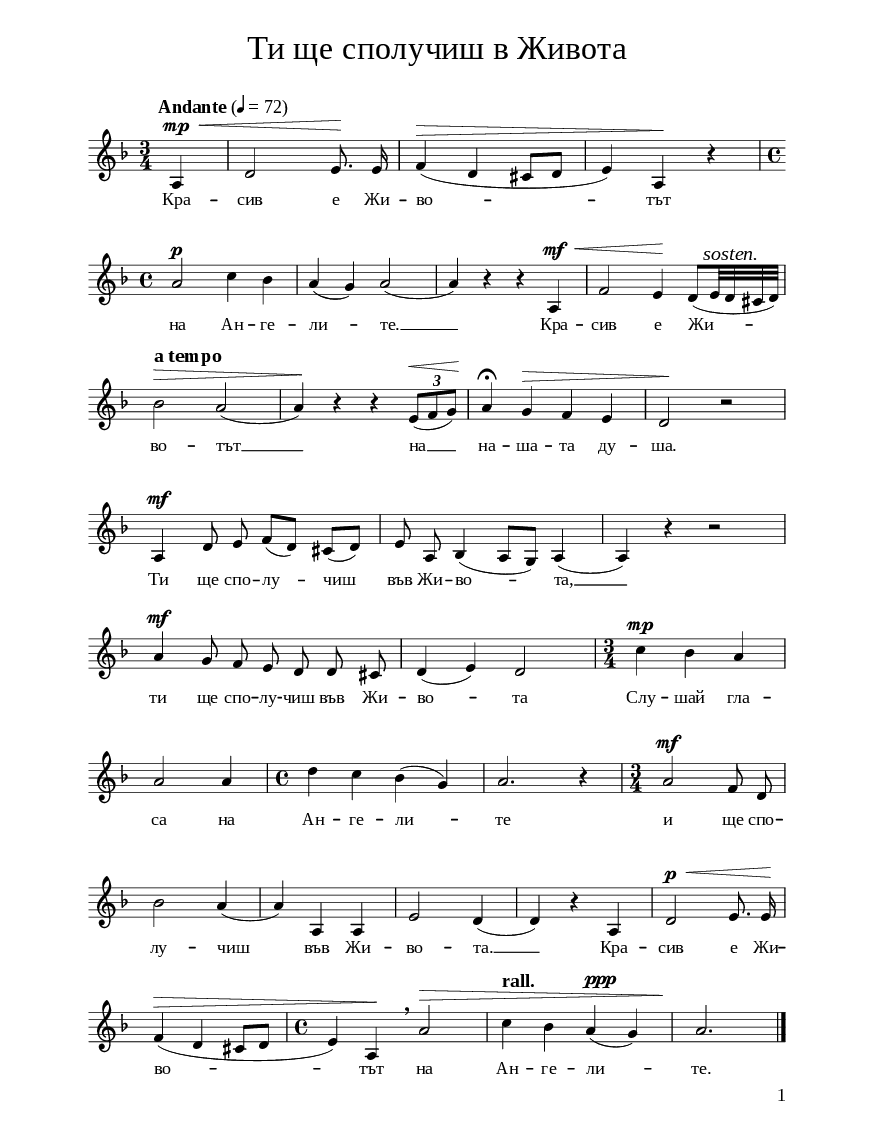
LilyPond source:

\version "2.24.2"

% include paper part and global functions
\include "include/globals.ily"

\bookpart {
  \label #'ref214
  \tocItem \markup "Ти ще сполучиш в Живота"
  \include "include/bookpart-paper.ily"
  \score {
    \include "include/score-layout.ily"
    \new Voice \absolute {
      \clef treble
      \key d \minor
      \time 3/4
      \tempoFunc "Andante" 4 "72"
      \autoBeamOff
      \partial 4

      a4^\mp^\< | d'2 e'8. \! e'16 | f'4^\> ( d'4 cis'8[d'8] |  e'4 ) a4 \! r4 | \break

      \time 4/4  a'2^ \p c''4 bes'4 | a'4 ( g'4 ) a'2 ( | a'4 ) r4 r4 a4^\mf ^\< | f'2 e'4 \! d'8 ^\markup { \huge \italic "   sosten."} [( e'32 d'32 cis'32 d'32 )] | \break

      \once \override Hairpin.shorten-pair = #'(0 . -3) bes'2^\> ^\markup { \huge \bold "a tempo" } a'2 ( | a'4 ) \! r4 r4 \override TupletNumber.text = \markup { \bold "3"} \times 2/3  { e'8^\< [( f'8 g'8 )] } | a'4 \! \fermata
      \once \override Hairpin.to-barline = ##f
      g'4^\> f'4 e'4 |   d'2 \! r2 | \break

      a4^\mf d'8 e'8 f'8 [( d'8 )]  cis'8 [( d'8 )] | e'8 a8 bes4 ( a8 [g8] ) a4 ( | a4 ) r4 r2 | \break

      a'4^\mf g'8 f'8 e'8 d'8 d'8 cis'8 | d'4 ( e'4 ) d'2 | \time 3/4  | c''4^\mp bes'4 a'4 | \break

      a'2 a'4 | \time 4/4  d''4 c''4 bes'4 ( g'4 ) | a'2. r4 | \time 3/4 | a'2^\mf f'8 d'8 |\break

      bes'2 a'4 ( | a'4 ) a4 a4 |   e'2 d'4 ( | d'4 ) r4 a4 |

      d'2^\p^\< e'8. e'16 \! | \break


      f'4^\> ( d'4 cis'8 [d'8] | \time 4/4  e'4 ) a4 \! \breathe

      a'2  ^\> | \tempo"rall." c''4 bes'4 a'4^\markup { \dynamic "ppp"} ( g'4 ) | a'2. \! \bar "|."

    }
    \addlyrics {

      Кра -- сив е Жи -- во -- тът на Ан -- ге -- ли -- те. __
      Кра -- сив е Жи -- во -- тът __ на __ на -- ша -- та ду -- ша.
      Ти ще спо -- лу -- чиш във Жи -- во -- та, __
      ти ще спо -- лу -- чиш във Жи -- во -- та
      Слу -- шай гла -- са на Ан -- ге -- ли -- те
      и ще спо -- лу -- чиш във Жи -- во -- та. __
      Кра -- сив е Жи -- во -- тът на Ан -- ге -- ли -- те.

    }

    \header {
      title = \titleFunc "Ти ще сполучиш в Живота" "Ti šte spolučiš v Života"
    }

    \midi{}

  } % score



} % bookpart

% Più mosso
%
